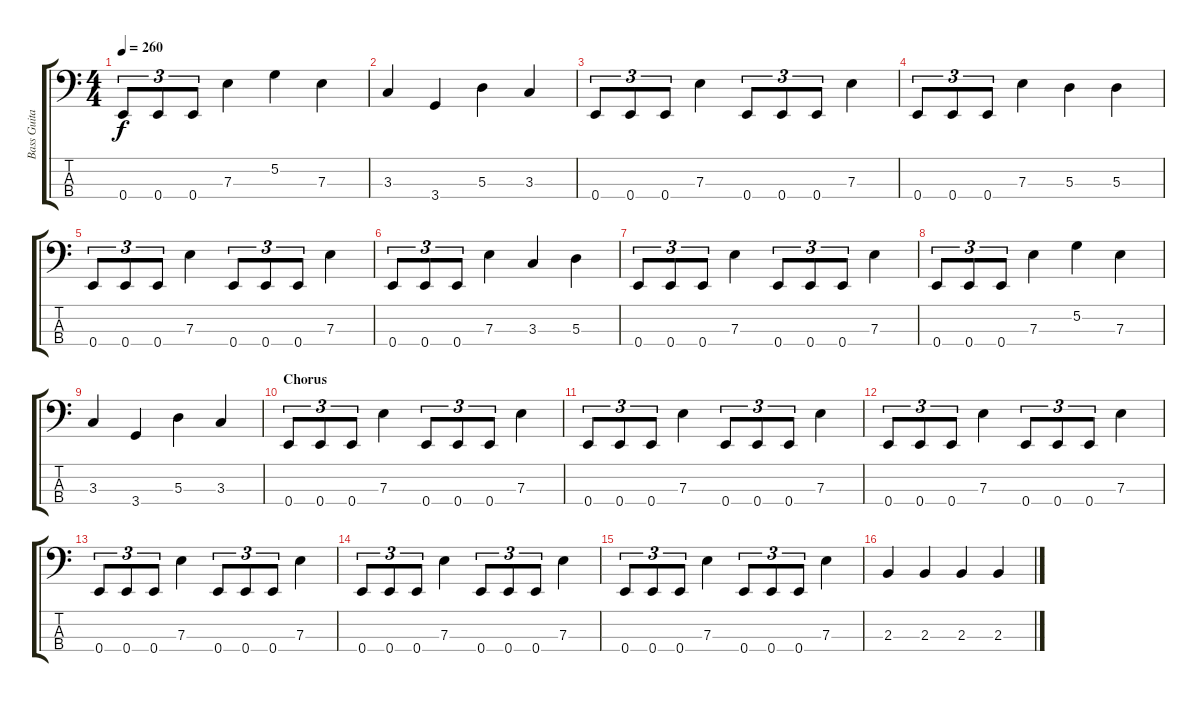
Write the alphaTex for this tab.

\track ("Bass Guitar (Dave Ellefson)" "Bass Guita") {instrument electricbasspick}
\staff {score tabs}
\tuning (G2 D2 A1 E1) {hide}
\ts (4 4)
\tempo 260
\clef f4
\ks c
0.4.8{tu (3 2) dy f} 0.4.8{tu (3 2)} 0.4.8{tu (3 2)} 7.3.4 5.2.4 7.3.4 |
3.3.4 3.4.4 5.3.4 3.3.4 |
0.4.8{tu (3 2)} 0.4.8{tu (3 2)} 0.4.8{tu (3 2)} 7.3.4 0.4.8{tu (3 2)} 0.4.8{tu (3 2)} 0.4.8{tu (3 2)} 7.3.4 |
0.4.8{tu (3 2)} 0.4.8{tu (3 2)} 0.4.8{tu (3 2)} 7.3.4 5.3.4 5.3.4 |
0.4.8{tu (3 2)} 0.4.8{tu (3 2)} 0.4.8{tu (3 2)} 7.3.4 0.4.8{tu (3 2)} 0.4.8{tu (3 2)} 0.4.8{tu (3 2)} 7.3.4 |
0.4.8{tu (3 2)} 0.4.8{tu (3 2)} 0.4.8{tu (3 2)} 7.3.4 3.3.4 5.3.4 |
0.4.8{tu (3 2)} 0.4.8{tu (3 2)} 0.4.8{tu (3 2)} 7.3.4 0.4.8{tu (3 2)} 0.4.8{tu (3 2)} 0.4.8{tu (3 2)} 7.3.4 |
0.4.8{tu (3 2)} 0.4.8{tu (3 2)} 0.4.8{tu (3 2)} 7.3.4 5.2.4 7.3.4 |
3.3.4 3.4.4 5.3.4 3.3.4 |
\section ("" "Chorus")
0.4.8{tu (3 2)} 0.4.8{tu (3 2)} 0.4.8{tu (3 2)} 7.3.4 0.4.8{tu (3 2)} 0.4.8{tu (3 2)} 0.4.8{tu (3 2)} 7.3.4 |
0.4.8{tu (3 2)} 0.4.8{tu (3 2)} 0.4.8{tu (3 2)} 7.3.4 0.4.8{tu (3 2)} 0.4.8{tu (3 2)} 0.4.8{tu (3 2)} 7.3.4 |
0.4.8{tu (3 2)} 0.4.8{tu (3 2)} 0.4.8{tu (3 2)} 7.3.4 0.4.8{tu (3 2)} 0.4.8{tu (3 2)} 0.4.8{tu (3 2)} 7.3.4 |
0.4.8{tu (3 2)} 0.4.8{tu (3 2)} 0.4.8{tu (3 2)} 7.3.4 0.4.8{tu (3 2)} 0.4.8{tu (3 2)} 0.4.8{tu (3 2)} 7.3.4 |
0.4.8{tu (3 2)} 0.4.8{tu (3 2)} 0.4.8{tu (3 2)} 7.3.4 0.4.8{tu (3 2)} 0.4.8{tu (3 2)} 0.4.8{tu (3 2)} 7.3.4 |
0.4.8{tu (3 2)} 0.4.8{tu (3 2)} 0.4.8{tu (3 2)} 7.3.4 0.4.8{tu (3 2)} 0.4.8{tu (3 2)} 0.4.8{tu (3 2)} 7.3.4 |
2.3.4 2.3.4 2.3.4 2.3.4
